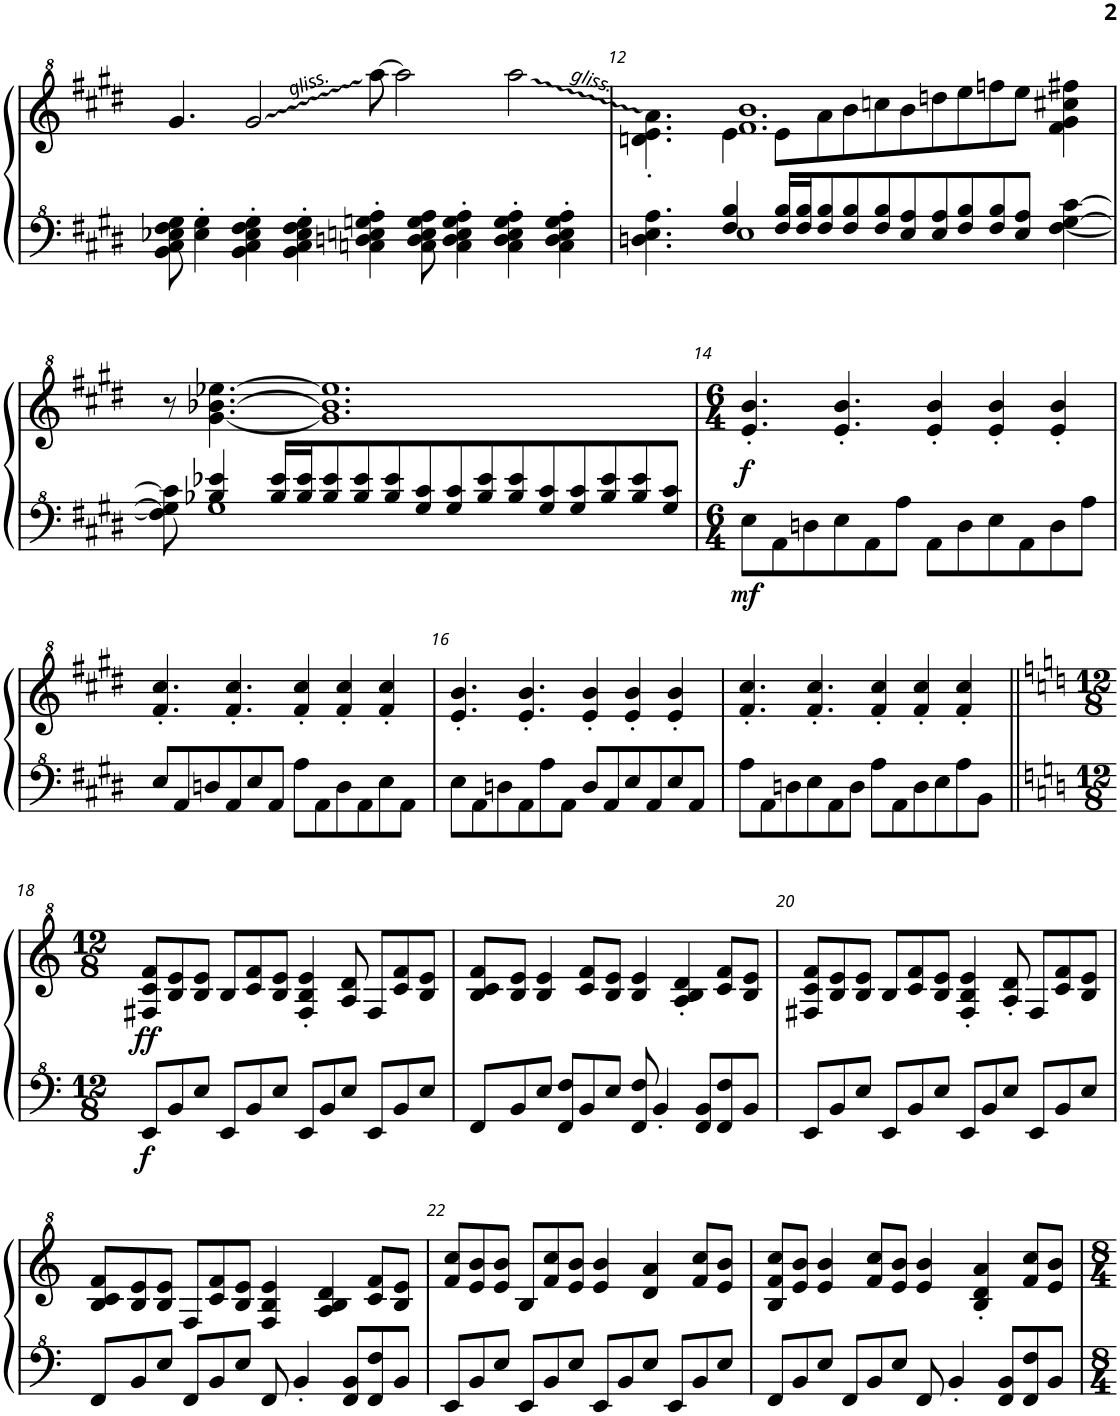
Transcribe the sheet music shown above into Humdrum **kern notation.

**kern	**kern	**dynam
*part1	*part1	*part1
*staff2	*staff1	*staff1/2
*I"Piano, Right	*	*
*I'Pno.	*	*
!!LO:PB:g=z
*clefF^4	*clefG^2	*
*k[f#c#g#d#]	*k[f#c#g#d#]	*
*M8/4	*M8/4	*
=11	=11	=11
8B\ 8c#\ 8e-X\ 8f#\ 8g#\	4.gg#/	.
4e-\' 4g#\'	.	.
4B\' 4c#\' 4e-\' 4f#\' 4g#\'	2gg#/	.
4B\' 4c#\' 4e-\' 4f#\' 4g#\'	.	.
4cn\' 4dn\' 4en\' 4gn\' 4a\'	[8aaa\	.
.	2aaa\]	.
8c\ 8d\ 8e\ 8g\ 8a\	.	.
4c\' 4d\' 4e\' 4g\' 4a\'	.	.
4c\' 4d\' 4e\' 4g\' 4a\'	2aaa\	.
4c\' 4d\' 4e\' 4g\' 4a\'	.	.
=12	=12	=12
*^	*^	*
4.dn\ 4.e\ 4.a\	4.ryy	4.ddn\'< 4.ee\'< 4.aa\'<	4.ryy	.
4f#/ 4b/	1e	4ee\	1.ff# 1.bb	.
16f#/ 16b/LL	.	8ee\L	.	.
16f#/ 16b/J	.	.	.	.
8f#/ 8b/	.	8aa\	.	.
8f#/ 8b/	.	8bb\	.	.
8f#/ 8b/	.	8cccn\	.	.
8e/ 8a/	.	8bb\	.	.
8e/ 8a/	.	8dddn\	.	.
8f#/ 8b/	2ryy	8eee\	.	.
8f#/ 8b/	.	8fffn\	.	.
8e/ 8a/J	.	8eee\J	.	.
[4f#\ [4g#\ [4cc#\	.	4ff#\ 4gg#\ 4ccc#X\ 4fff#X\	.	.
.	8ryy	.	8ryy	.
*	*	*v	*v	*
!!LO:LB:g=z
=13	=13	=13	=13
8f#\] 8g#\] 8cc#\]	8ryy	8r	.
4b-X/ 4ee-X/	1g#	[4.gg#\ [4.bb-X\ [4.eee-X\	.
16b-/ 16ee-/LL	.	.	.
16b-/ 16ee-/J	.	.	.
8b-/ 8ee-/	.	1.gg#] 1.bb-] 1.eee-]	.
8b-/ 8ee-/	.	.	.
8b-/ 8ee-/	.	.	.
8g#/ 8cc#/	.	.	.
8g#/ 8cc#/	.	.	.
8b-/ 8ee-/	2..ryy	.	.
8b-/ 8ee-/	.	.	.
8g#/ 8cc#/	.	.	.
8g#/ 8cc#/	.	.	.
8b-/ 8ee-/	.	.	.
8b-/ 8ee-/	.	.	.
8g#/ 8cc#/J	.	.	.
*v	*v	*	*
=14	=14	=14
*M6/4	*M6/4	*
!	!	!LO:DY:b=2
!	!	!LO:DY:n=1:b
8e\L	4.ee/' 4.bb/'	mf f
8A\	.	.
8dn\	.	.
8e\	4.ee/' 4.bb/'	.
8A\	.	.
8a\J	.	.
8A\L	4ee/' 4bb/'	.
8d\	.	.
8e\	4ee/' 4bb/'	.
8A\	.	.
8d\	4ee/' 4bb/'	.
8a\J	.	.
!!LO:LB:g=z
=15	=15	=15
8e/L	4.ff#/' 4.ccc#/'	.
8A/	.	.
8dn/	.	.
8A/	4.ff#/' 4.ccc#/'	.
8e/	.	.
8A/J	.	.
8a\L	4ff#/' 4ccc#/'	.
8A\	.	.
8d\	4ff#/' 4ccc#/'	.
8A\	.	.
8e\	4ff#/' 4ccc#/'	.
8A\J	.	.
=16	=16	=16
8e\L	4.ee/' 4.bb/'	.
8A\	.	.
8dn\	.	.
8A\	4.ee/' 4.bb/'	.
8a\	.	.
8A\J	.	.
8d/L	4ee/' 4bb/'	.
8A/	.	.
8e/	4ee/' 4bb/'	.
8A/	.	.
8e/	4ee/' 4bb/'	.
8A/J	.	.
=17	=17	=17
8a\L	4.ff#/' 4.ccc#/'	.
8A\	.	.
8dn\	.	.
8e\	4.ff#/' 4.ccc#/'	.
8A\	.	.
8d\J	.	.
8a\L	4ff#/' 4ccc#/'	.
8A\	.	.
8d\	4ff#/' 4ccc#/'	.
8e\	.	.
8a\	4ff#/' 4ccc#/'	.
8B\J	.	.
!!LO:LB:g=z
=18||	=18||	=18||
*k[]	*k[]	*
*M12/8	*M12/8	*
!	!	!LO:DY:b=2
!	!	!LO:DY:n=1:b
8E/L	8f#X/ 8cc/ 8ff/L	f ff
8B/	8b/ 8ee/	.
8e/J	8b/ 8ee/J	.
8E/L	8b/L	.
8B/	8cc/ 8ff/	.
8e/J	8b/ 8ee/J	.
8E/L	4f#/' 4b/' 4ee/'	.
8B/	.	.
8e/J	8a/ 8dd/	.
8E/L	8f#/L	.
8B/	8cc/ 8ff/	.
8e/J	8b/ 8ee/J	.
=19	=19	=19
8F/L	8b/ 8cc/ 8ff/L	.
8B/	8b/ 8ee/J	.
8e/J	4b/ 4ee/	.
8F/ 8f/L	.	.
8B/	8cc/ 8ff/L	.
8e/J	8b/ 8ee/J	.
8F/ 8f/	4b/ 4ee/	.
4B'/	.	.
.	4a/' 4b/' 4dd/'	.
8F/ 8B/L	.	.
8F/ 8f/	8cc/ 8ff/L	.
8B/J	8b/ 8ee/J	.
=20	=20	=20
8E/L	8f#X/ 8cc/ 8ff/L	.
8B/	8b/ 8ee/	.
8e/J	8b/ 8ee/J	.
8E/L	8b/L	.
8B/	8cc/ 8ff/	.
8e/J	8b/ 8ee/J	.
8E/L	4f#/' 4b/' 4ee/'	.
8B/	.	.
8e/J	8a/' 8dd/'	.
8E/L	8f#/L	.
8B/	8cc/ 8ff/	.
8e/J	8b/ 8ee/J	.
!!LO:LB:g=z
=21	=21	=21
8F/L	8b/ 8cc/ 8ff/L	.
8B/	8b/ 8ee/	.
8e/J	8b/ 8ee/J	.
8F/L	8f/L	.
8B/	8cc/ 8ff/	.
8e/J	8b/ 8ee/J	.
8F/	4f/ 4b/ 4ee/	.
4B'/	.	.
.	4a/ 4b/ 4dd/	.
8F/ 8B/L	.	.
8F/ 8f/	8cc/ 8ff/L	.
8B/J	8b/ 8ee/J	.
=22	=22	=22
8E/L	8ff/ 8ccc/L	.
8B/	8ee/ 8bb/	.
8e/J	8ee/ 8bb/J	.
8E/L	8b/L	.
8B/	8ff/ 8ccc/	.
8e/J	8ee/ 8bb/J	.
8E/L	4ee/ 4bb/	.
8B/	.	.
8e/J	4dd/ 4aa/	.
8E/L	.	.
8B/	8ff/ 8ccc/L	.
8e/J	8ee/ 8bb/J	.
=23	=23	=23
8F/L	8b/ 8ff/ 8ccc/L	.
8B/	8ee/ 8bb/J	.
8e/J	4ee/ 4bb/	.
8F/L	.	.
8B/	8ff/ 8ccc/L	.
8e/J	8ee/ 8bb/J	.
8F/	4ee/ 4bb/	.
4B'/	.	.
.	4b/' 4dd/' 4aa/'	.
8F/ 8B/L	.	.
8F/ 8f/	8ff/ 8ccc/L	.
8B/J	8ee/ 8bb/J	.
=	=	=
*-	*-	*-
